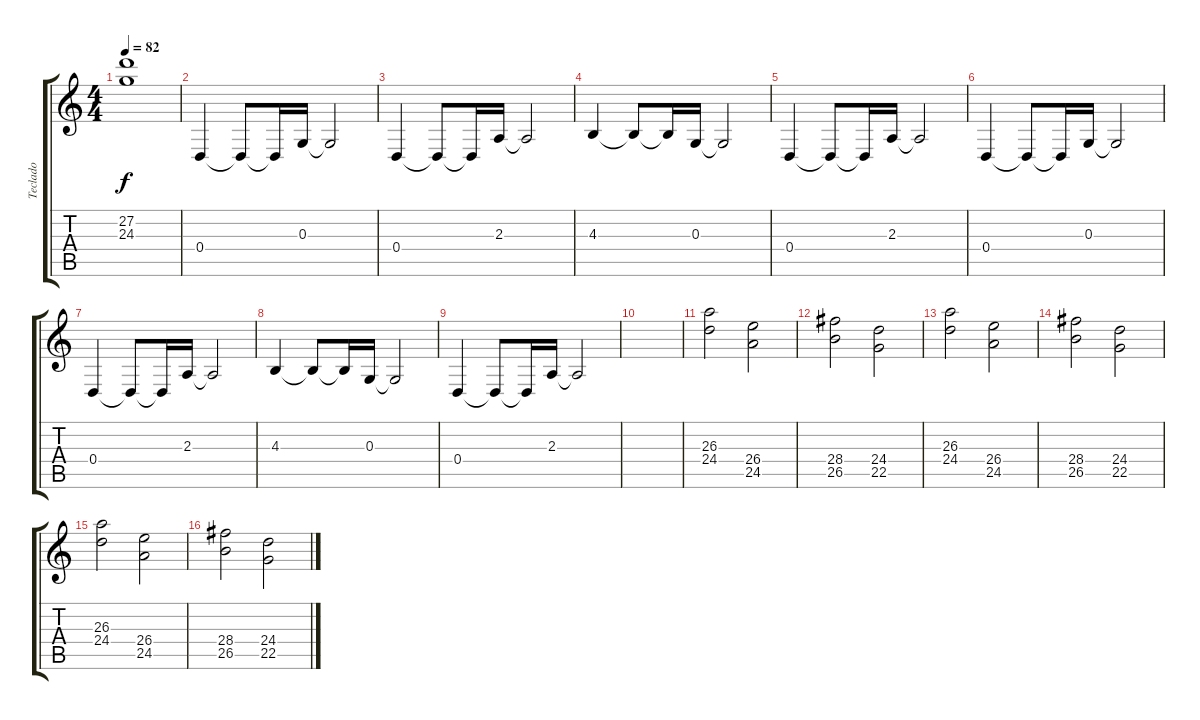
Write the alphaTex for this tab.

\track ("Teclado" "Teclado") {instrument stringensemble1}
\staff {score tabs}
\tuning (E4 B3 G3 D3 A2 E2) {hide}
\ts (4 4)
\tempo 82
\clef g2
\ks c
(27.2 24.3).1{dy f} |
0.4.4{volume 8 instrument stringensemble1} 0.4{t}.8 0.4{t}.16 0.3.16 0.3{t}.2 |
0.4.4 0.4{t}.8 0.4{t}.16 2.3.16 2.3{t}.2 |
4.3.4 4.3{t}.8 4.3{t}.16 0.3.16 0.3{t}.2 |
0.4.4 0.4{t}.8 0.4{t}.16 2.3.16 2.3{t}.2 |
0.4.4 0.4{t}.8 0.4{t}.16 0.3.16 0.3{t}.2 |
0.4.4 0.4{t}.8 0.4{t}.16 2.3.16 2.3{t}.2 |
4.3.4 4.3{t}.8 4.3{t}.16 0.3.16 0.3{t}.2 |
0.4.4 0.4{t}.8 0.4{t}.16 2.3.16 2.3{t}.2 |
|
(26.3 24.4).2{volume 5 instrument rockorgan} (26.4 24.5).2 |
(28.4 26.5).2 (24.4 22.5).2 |
(26.3 24.4).2 (26.4 24.5).2 |
(28.4 26.5).2 (24.4 22.5).2 |
(26.3 24.4).2 (26.4 24.5).2 |
(28.4 26.5).2 (24.4 22.5).2
